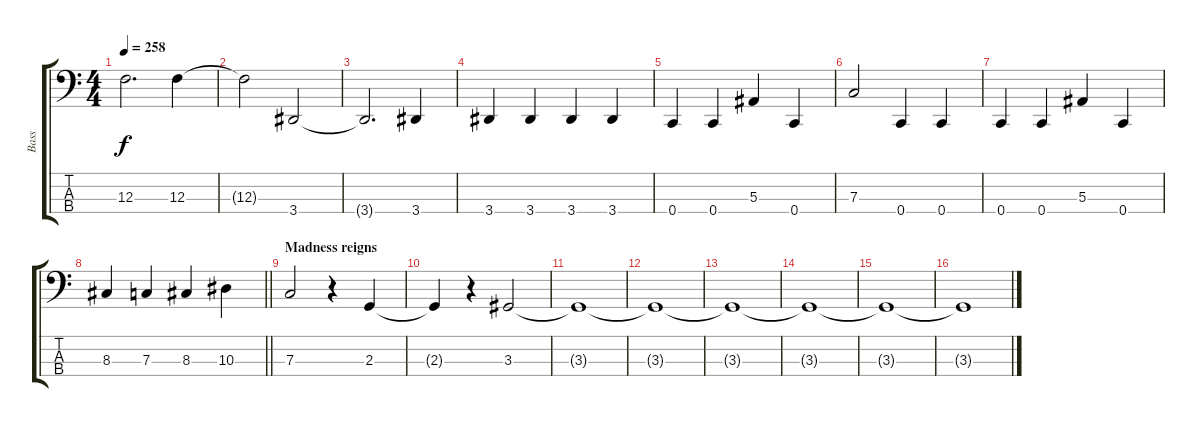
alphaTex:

\track ("Bass" "Bass") {instrument electricbassfinger}
\staff {score tabs}
\tuning (Eb2 Bb1 F1 C1) {hide}
\ts (4 4)
\tempo 258
\clef f4
\ks c
12.3.2{d dy f} 12.3.4 |
12.3{t}.2 3.4.2 |
3.4{t}.2{d} 3.4.4 |
3.4.4 3.4.4 3.4.4 3.4.4 |
0.4.4 0.4.4 5.3.4 0.4.4 |
7.3.2 0.4.4 0.4.4 |
0.4.4 0.4.4 5.3.4 0.4.4 |
\barLineRight lightlight
8.3.4 7.3.4 8.3.4 10.3.4 |
\section ("" "Madness reigns")
7.3.2 r.4 2.3.4 |
2.3{t}.4 r.4 3.3.2 |
3.3{t}.1 |
3.3{t}.1 |
3.3{t}.1 |
3.3{t}.1 |
3.3{t}.1 |
3.3{t}.1
